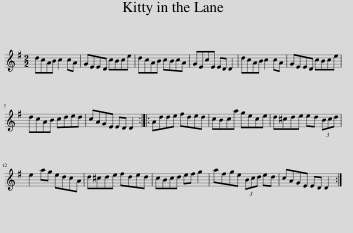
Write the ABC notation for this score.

X:1
L:1/8
M:2/2
I:linebreak $
K:G
V:1 treble
V:1
 dcAB c2 cA | GEED cBce | dcAB cBcA | GEcE ED D2 | dcAB c2 cA | %5
 GEED cBce |$ dcAB cded | cAGE ED D2 :: Adde fded | cBca gece | %10
 d^cde ed (3Bcd |$ e2 ag edcA | d^cde fded | cBcd ef g2 | afge (3Bcd ed | %15
 cAGE ED D2 :| %16
